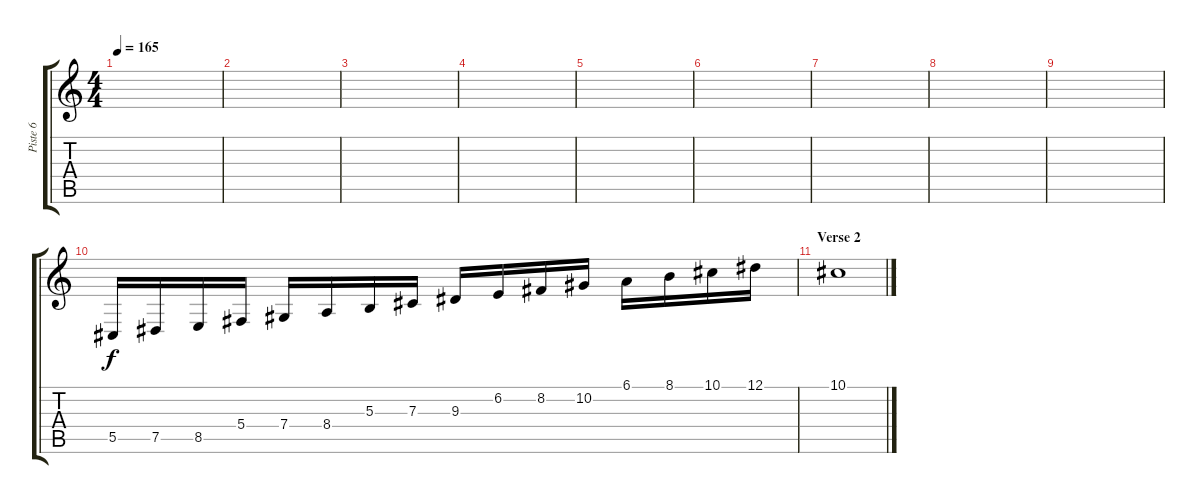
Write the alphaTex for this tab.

\track ("Piste 6" "Piste 6") {instrument harpsichord}
\staff {score tabs}
\tuning (Eb4 Bb3 Gb3 Db3 Ab2 Eb2) {hide}
\ts (4 4)
\tempo 165
\clef g2
\ks c
|
|
|
|
|
|
|
|
|
5.5.16 7.5.16 8.5.16 5.4.16 7.4.16 8.4.16 5.3.16 7.3.16 9.3.16 6.2.16 8.2.16 10.2.16 6.1.16 8.1.16 10.1.16 12.1.16 |
\section ("" "Verse 2")
10.1.1
